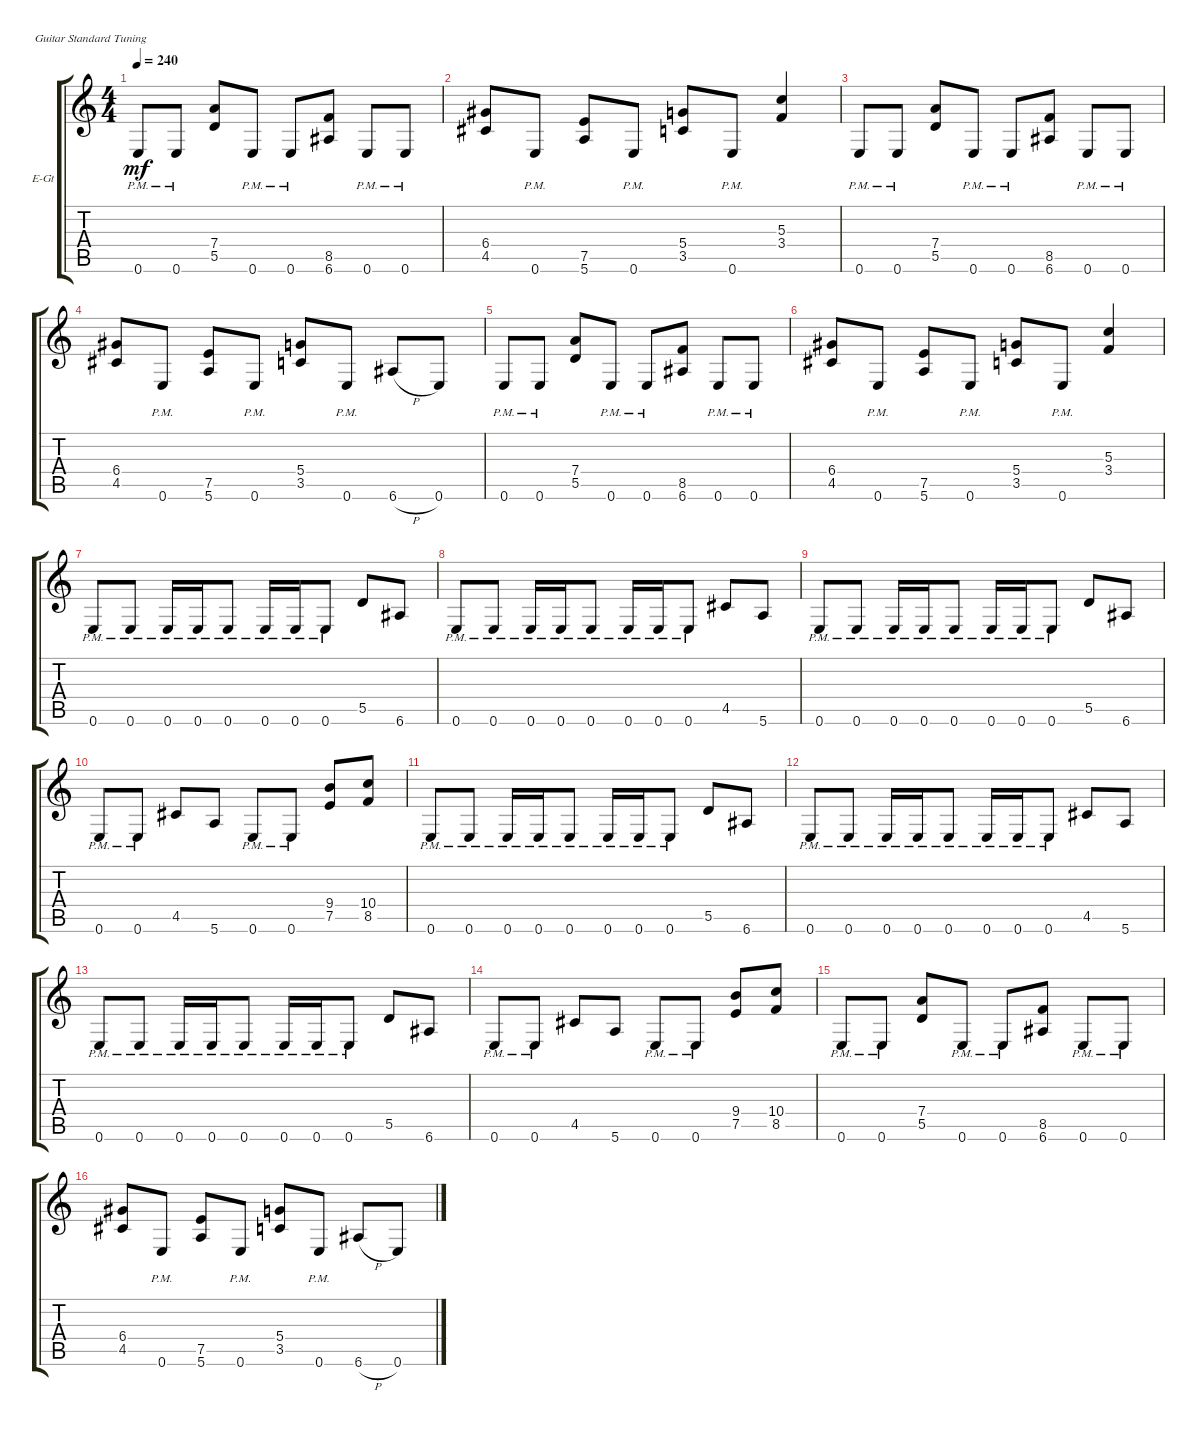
\defaultSystemsLayout 4
\bracketExtendMode groupsimilarinstruments
\firstSystemTrackNameOrientation horizontal
\otherSystemsTrackNameOrientation horizontal
\track ("Electric Guitar" "E-Gt") {instrument electricguitarclean}
\staff {score tabs}
\tuning (E4 B3 G3 D3 A2 E2)
\ts (4 4)
\tempo 240
\clef g2
\ks c
0.6{pm}.8{dy mf} 0.6{pm}.8 (5.5 7.4).8 0.6{pm}.8 0.6{pm}.8 (6.6 8.5).8 0.6{pm}.8 0.6{pm}.8 |
(4.5 6.4).8 0.6{pm}.8 (5.6 7.5).8 0.6{pm}.8 (3.5 5.4).8 0.6{pm}.8 (3.4 5.3).4 |
0.6{pm}.8 0.6{pm}.8 (5.5 7.4).8 0.6{pm}.8 0.6{pm}.8 (6.6 8.5).8 0.6{pm}.8 0.6{pm}.8 |
(4.5 6.4).8 0.6{pm}.8 (5.6 7.5).8 0.6{pm}.8 (3.5 5.4).8 0.6{pm}.8 6.6{h}.8 0.6.8 |
0.6{pm}.8 0.6{pm}.8 (5.5 7.4).8 0.6{pm}.8 0.6{pm}.8 (6.6 8.5).8 0.6{pm}.8 0.6{pm}.8 |
(4.5 6.4).8 0.6{pm}.8 (5.6 7.5).8 0.6{pm}.8 (3.5 5.4).8 0.6{pm}.8 (3.4 5.3).4 |
0.6{pm}.8 0.6{pm}.8 0.6{pm}.16 0.6{pm}.16 0.6{pm}.8 0.6{pm}.16 0.6{pm}.16 0.6{pm}.8 5.5.8 6.6.8 |
0.6{pm}.8 0.6{pm}.8 0.6{pm}.16 0.6{pm}.16 0.6{pm}.8 0.6{pm}.16 0.6{pm}.16 0.6{pm}.8 4.5.8 5.6.8 |
0.6{pm}.8 0.6{pm}.8 0.6{pm}.16 0.6{pm}.16 0.6{pm}.8 0.6{pm}.16 0.6{pm}.16 0.6{pm}.8 5.5.8 6.6.8 |
0.6{pm}.8 0.6{pm}.8 4.5.8 5.6.8 0.6{pm}.8 0.6{pm}.8 (7.5 9.4).8 (8.5 10.4).8 |
0.6{pm}.8 0.6{pm}.8 0.6{pm}.16 0.6{pm}.16 0.6{pm}.8 0.6{pm}.16 0.6{pm}.16 0.6{pm}.8 5.5.8 6.6.8 |
0.6{pm}.8 0.6{pm}.8 0.6{pm}.16 0.6{pm}.16 0.6{pm}.8 0.6{pm}.16 0.6{pm}.16 0.6{pm}.8 4.5.8 5.6.8 |
0.6{pm}.8 0.6{pm}.8 0.6{pm}.16 0.6{pm}.16 0.6{pm}.8 0.6{pm}.16 0.6{pm}.16 0.6{pm}.8 5.5.8 6.6.8 |
0.6{pm}.8 0.6{pm}.8 4.5.8 5.6.8 0.6{pm}.8 0.6{pm}.8 (7.5 9.4).8 (8.5 10.4).8 |
0.6{pm}.8 0.6{pm}.8 (5.5 7.4).8 0.6{pm}.8 0.6{pm}.8 (6.6 8.5).8 0.6{pm}.8 0.6{pm}.8 |
(4.5 6.4).8 0.6{pm}.8 (5.6 7.5).8 0.6{pm}.8 (3.5 5.4).8 0.6{pm}.8 6.6{h}.8 0.6.8
